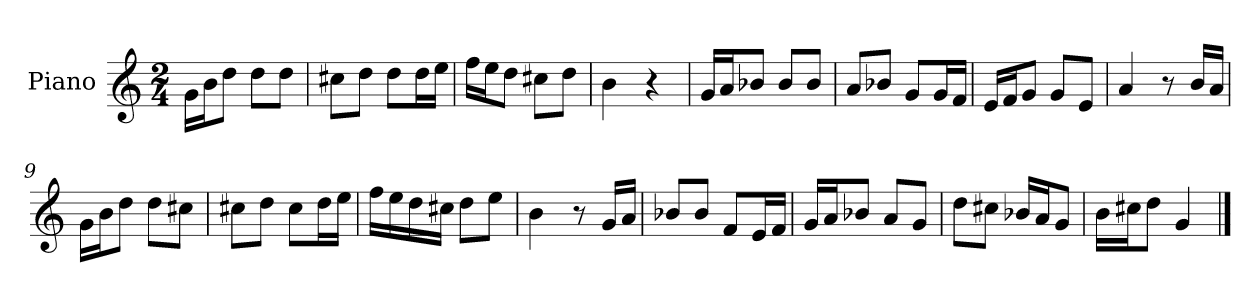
**kern
*part1
*staff1
*I"Piano
*I'Pno.
*clefG2
*k[]
*M2/4
=1
16g\LL
16b\J
8dd\J
8dd\L
8dd\J
=2
8cc#X\L
8dd\J
8dd\L
16dd\L
16ee\JJ
=3
16ff\LL
16ee\J
8dd\J
8cc#X\L
8dd\J
=4
4b\
4r
=5
16g/LL
16a/J
8b-X/J
8b-/L
8b-/J
=6
8a/L
8b-X/J
8g/L
16g/L
16f/JJ
=7
16e/LL
16f/J
8g/J
8g/L
8e/J
=8
4a/
8r
16b/LL
16a/JJ
=9
16g\LL
16b\J
8dd\J
8dd\L
8cc#X\J
!!LO:LB:g=z
=10
8cc#X\L
8dd\J
8cc#\L
16dd\L
16ee\JJ
=11
16ff\LL
16ee\
16dd\
16cc#X\JJ
8dd\L
8ee\J
=12
4b\
8r
16g/LL
16a/JJ
=13
8b-X/L
8b-/J
8f/L
16e/L
16f/JJ
=14
16g/LL
16a/J
8b-X/J
8a/L
8g/J
=15
8dd\L
8cc#X\J
16b-X/LL
16a/J
8g/J
=16
16b\LL
16cc#X\J
8dd\J
4g/
==
*-
